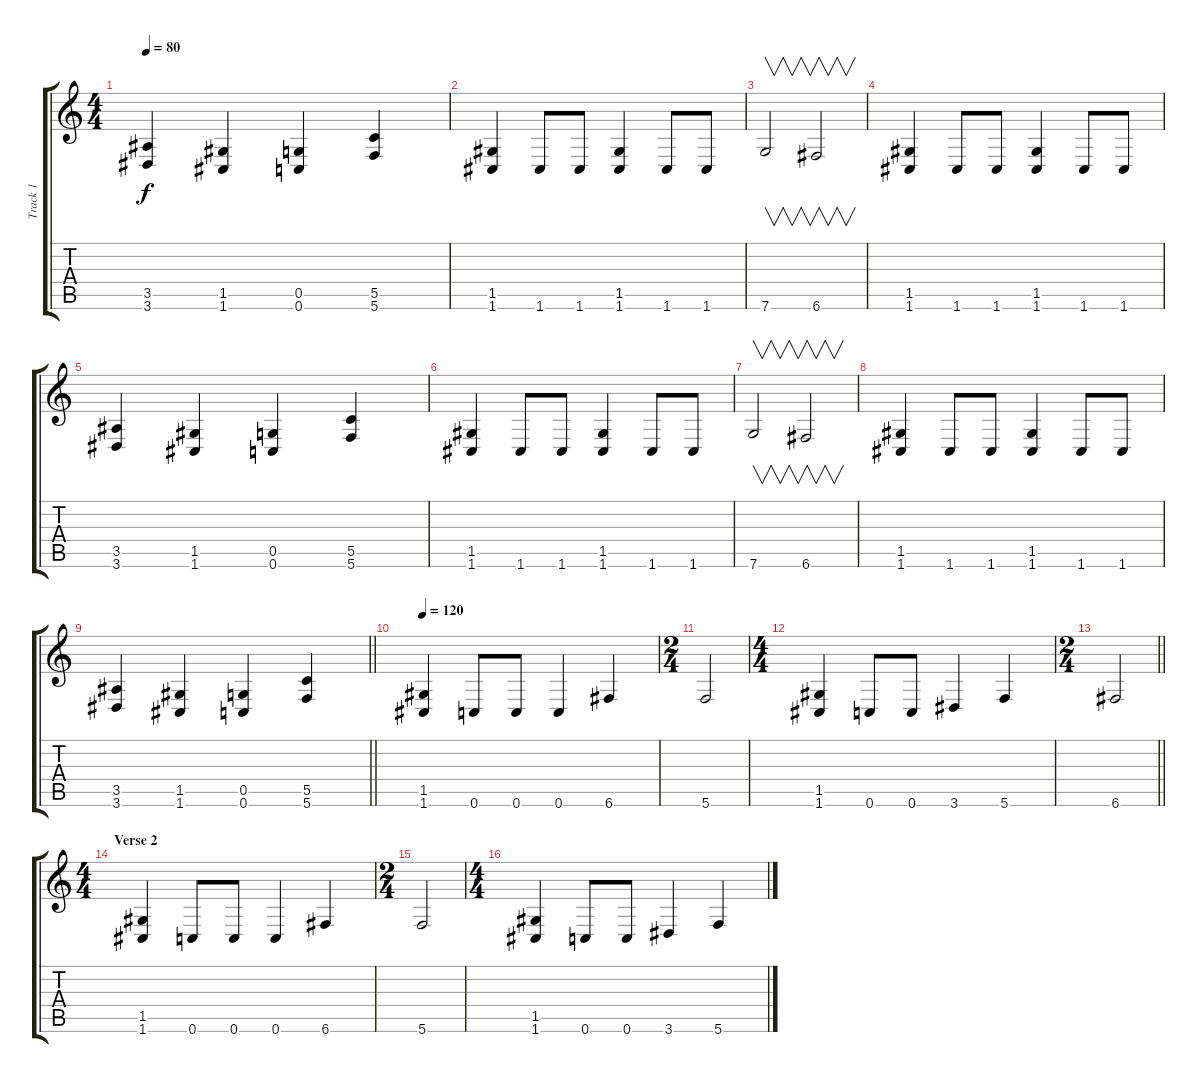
\track ("Track 1" "Track 1") {instrument distortionguitar}
\staff {score tabs}
\tuning (D4 A3 F3 C3 G2 C2) {hide}
\ts (4 4)
\tempo 80
\clef g2
\ks c
(3.5 3.6).4{dy f} (1.5 1.6).4 (0.5 0.6).4 (5.5 5.6).4 |
(1.5 1.6).4 1.6.8 1.6.8 (1.5 1.6).4 1.6.8 1.6.8 |
7.6.2{v} 6.6.2{v} |
(1.5 1.6).4 1.6.8 1.6.8 (1.5 1.6).4 1.6.8 1.6.8 |
(3.5 3.6).4 (1.5 1.6).4 (0.5 0.6).4 (5.5 5.6).4 |
(1.5 1.6).4 1.6.8 1.6.8 (1.5 1.6).4 1.6.8 1.6.8 |
7.6.2{v} 6.6.2{v} |
(1.5 1.6).4 1.6.8 1.6.8 (1.5 1.6).4 1.6.8 1.6.8 |
\barLineRight lightlight
(3.5 3.6).4 (1.5 1.6).4 (0.5 0.6).4 (5.5 5.6).4 |
\section ("" "")
\tempo 120
(1.5 1.6).4 0.6.8 0.6.8 0.6.4 6.6.4 |
\ts (2 4)
5.6.2 |
\ts (4 4)
(1.5 1.6).4 0.6.8 0.6.8 3.6.4 5.6.4 |
\ts (2 4)
\barLineRight lightlight
6.6.2 |
\ts (4 4)
\section ("" "Verse 2")
(1.5 1.6).4 0.6.8 0.6.8 0.6.4 6.6.4 |
\ts (2 4)
5.6.2 |
\ts (4 4)
(1.5 1.6).4 0.6.8 0.6.8 3.6.4 5.6.4
